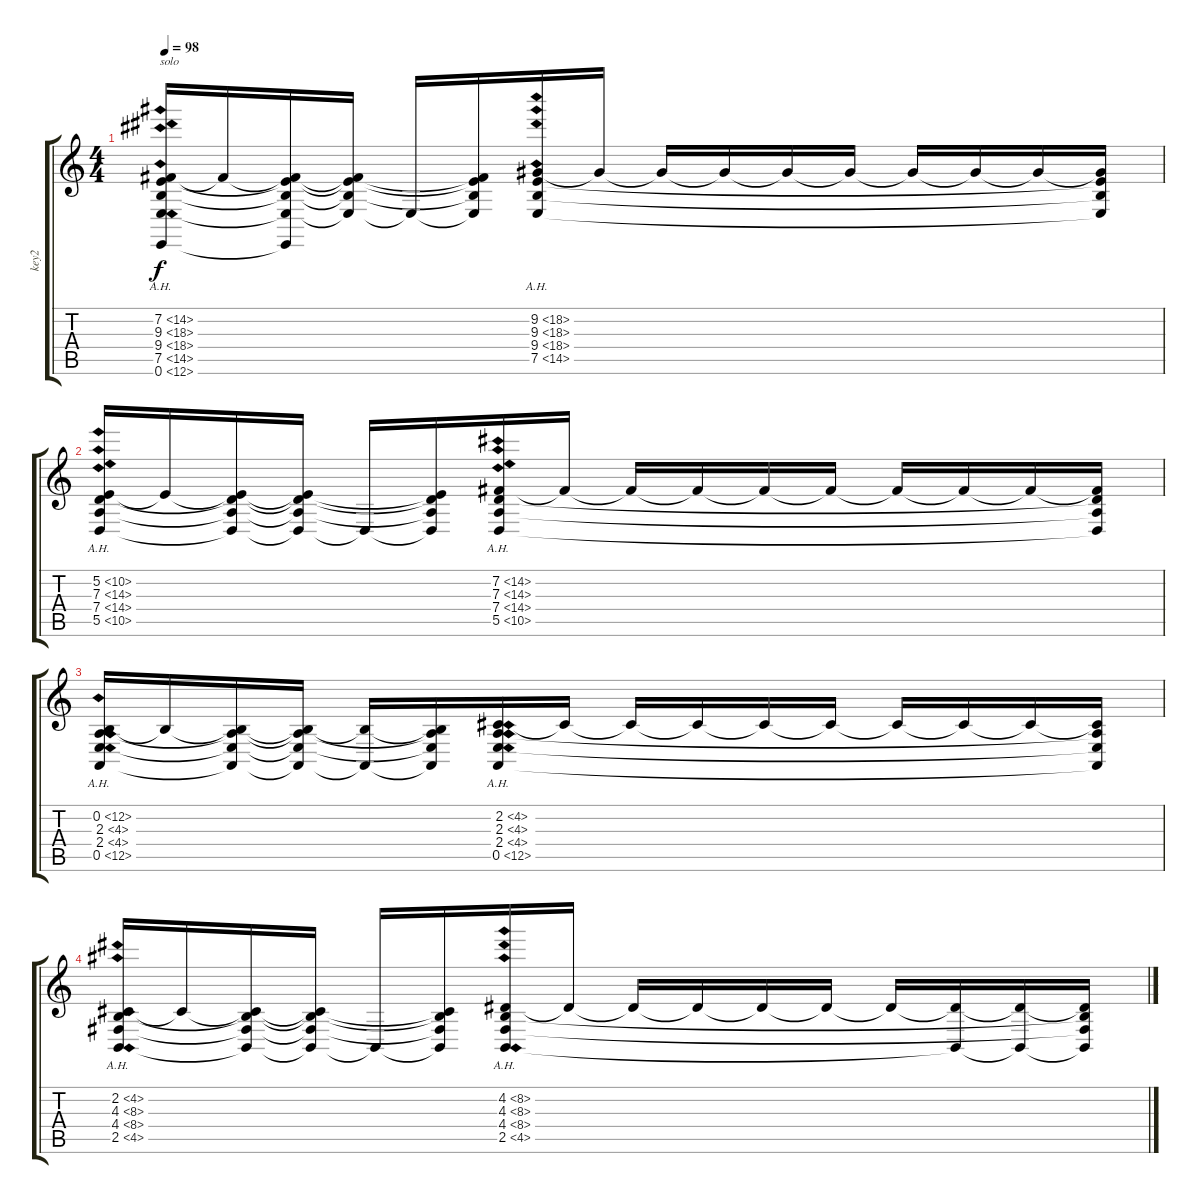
\track ("key2" "key2") {instrument stringensemble1}
\staff {score tabs}
\tuning (E4 B3 G3 D3 A2 E2) {hide}
\ts (4 4)
\tempo 98
\clef g2
\ks c
(7.2{ah 7} 9.3{ah 9} 9.4{ah 9} 7.5{ah 7} 0.6{ah 12}).16{txt "solo" dy f} 7.2{t}.16 (7.2{t} 9.3{t} 9.4{t} 7.5{t} 0.6{t}).16 (7.2{t} 9.3{t} 9.4{t} 7.5{t}).16 7.5{t}.16 (7.2{t} 9.3{t} 9.4{t} 7.5{t}).16 (9.2{ah 9} 9.3{ah 9} 9.4{ah 9} 7.5{ah 7}).16 9.2{t}.16 9.2{t}.16 9.2{t}.16 9.2{t}.16 9.2{t}.16 9.2{t}.16 9.2{t}.16 9.2{t}.16 (9.2{t} 9.3{t} 9.4{t} 7.5{t}).16 |
(5.2{ah 5} 7.3{ah 7} 7.4{ah 7} 5.5{ah 5}).16 5.2{t}.16 (5.2{t} 7.3{t} 7.4{t} 5.5{t}).16 (5.2{t} 7.3{t} 7.4{t} 5.5{t}).16 5.5{t}.16 (5.2{t} 7.3{t} 7.4{t} 5.5{t}).16 (7.2{ah 7} 7.3{ah 7} 7.4{ah 7} 5.5{ah 5}).16 7.2{t}.16 7.2{t}.16 7.2{t}.16 7.2{t}.16 7.2{t}.16 7.2{t}.16 7.2{t}.16 7.2{t}.16 (7.2{t} 7.3{t} 7.4{t} 5.5{t}).16 |
(0.2{ah 12} 2.3{ah 2} 2.4{ah 2} 0.5{ah 12}).16 0.2{t}.16 (0.2{t} 2.3{t} 2.4{t} 0.5{t}).16 (0.2{t} 2.3{t} 2.4{t} 0.5{t}).16 (0.2{t} 0.5{t}).16 (0.2{t} 2.3{t} 2.4{t} 0.5{t}).16 (2.2{ah 2} 2.3{ah 2} 2.4{ah 2} 0.5{ah 12}).16 2.2{t}.16 2.2{t}.16 2.2{t}.16 2.2{t}.16 2.2{t}.16 2.2{t}.16 2.2{t}.16 2.2{t}.16 (2.2{t} 2.3{t} 2.4{t} 0.5{t}).16 |
(2.2{ah 2} 4.3{ah 4} 4.4{ah 4} 2.5{ah 2}).16 2.2{t}.16 (2.2{t} 4.3{t} 4.4{t} 2.5{t}).16 (2.2{t} 4.3{t} 4.4{t} 2.5{t}).16 2.5{t}.16 (2.2{t} 4.3{t} 4.4{t} 2.5{t}).16 (4.2{ah 4} 4.3{ah 4} 4.4{ah 4} 2.5{ah 2}).16 4.2{t}.16 4.2{t}.16 4.2{t}.16 4.2{t}.16 4.2{t}.16 4.2{t}.16 (4.2{t} 2.5{t}).16 (4.2{t} 2.5{t}).16 (4.2{t} 4.3{t} 4.4{t} 2.5{t}).16
